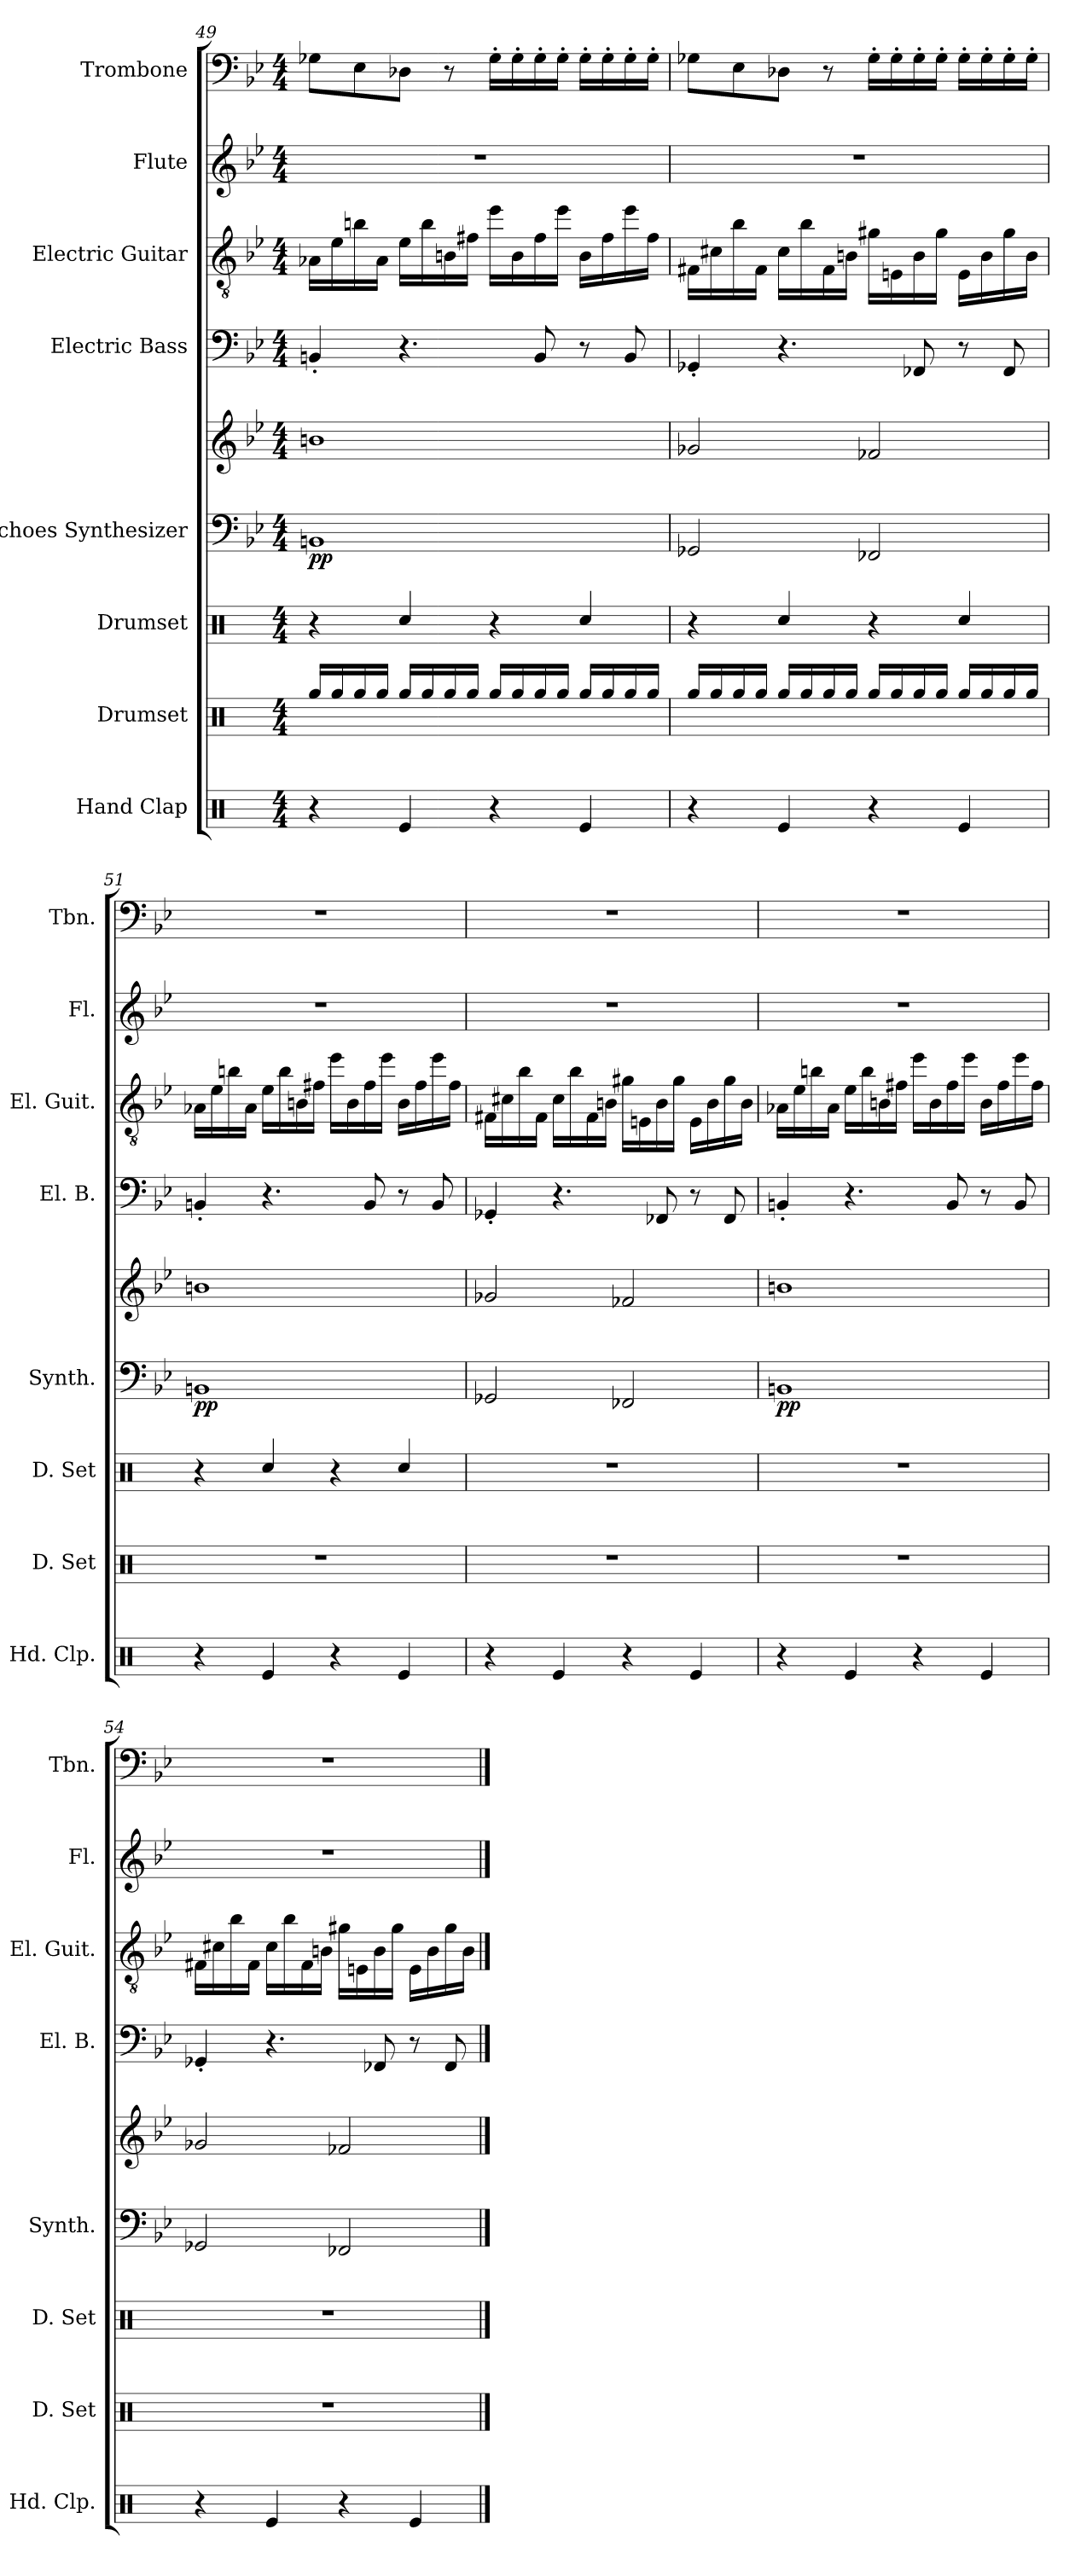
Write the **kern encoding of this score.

**kern	**kern	**kern	**kern	**kern	**dynam	**kern	**kern	**kern	**kern
*part8	*part7	*part6	*part5	*part5	*part5	*part4	*part3	*part2	*part1
*staff9	*staff8	*staff7	*staff6	*staff5	*staff5/6	*staff4	*staff3	*staff2	*staff1
*I"Hand Clap	*I"Drumset	*I"Drumset	*I"Echoes Synthesizer	*	*	*I"Electric Bass	*I"Electric Guitar	*I"Flute	*I"Trombone
*I'Hd. Clp.	*I'D. Set	*I'D. Set	*I'Synth.	*	*	*I'El. B.	*I'El. Guit.	*I'Fl.	*I'Tbn.
*clefX	*clefX	*clefX	*clefF4	*clefG2	*	*clefF4	*clefGv2	*clefG2	*clefF4
*	*	*	*	*	*	*ITrd7c12	*	*	*
*k[]	*k[]	*k[]	*k[b-e-]	*k[b-e-]	*	*k[b-e-]	*k[b-e-]	*k[b-e-]	*k[b-e-]
*M4/4	*M4/4	*M4/4	*M4/4	*M4/4	*	*M4/4	*M4/4	*M4/4	*M4/4
=49	=49	=49	=49	=49	=49	=49	=49	=49	=49
!	!	!	!	!	!LO:DY:b=2	!	!	!	!
!	!	!	!	!	!LO:DY:n=1:b	!	!	!	!
4r	16Rgg/LL	4r	1BBn	1bn	p p	4BBBn'/	16A-X\LL	1r	8G-X\L
.	16Rgg/	.	.	.	.	.	16e-\	.	.
.	16Rgg/	.	.	.	.	.	16bn\	.	8E-\
.	16Rgg/JJ	.	.	.	.	.	16A-\JJ	.	.
4Re/	16Rgg/LL	4Rcc/	.	.	.	4.r	16e-\LL	.	8D-X\J
.	16Rgg/	.	.	.	.	.	16b\	.	.
.	16Rgg/	.	.	.	.	.	16Bn\	.	8r
.	16Rgg/JJ	.	.	.	.	.	16f#X\JJ	.	.
4r	16Rgg/LL	4r	.	.	.	.	16ee-\LL	.	16G-'\LL
.	16Rgg/	.	.	.	.	.	16B\	.	16G-'\
.	16Rgg/	.	.	.	.	8BBB/	16f#\	.	16G-'\
.	16Rgg/JJ	.	.	.	.	.	16ee-\JJ	.	16G-'\JJ
4Re/	16Rgg/LL	4Rcc/	.	.	.	8r	16B\LL	.	16G-'\LL
.	16Rgg/	.	.	.	.	.	16f#\	.	16G-'\
.	16Rgg/	.	.	.	.	8BBB/	16ee-\	.	16G-'\
.	16Rgg/JJ	.	.	.	.	.	16f#\JJ	.	16G-'\JJ
!!LO:PB:g=z
=50	=50	=50	=50	=50	=50	=50	=50	=50	=50
4r	16Rgg/LL	4r	2GG-X/	2g-X/	.	4GGG-X'/	16F#X\LL	1r	8G-X\L
.	16Rgg/	.	.	.	.	.	16c#X\	.	.
.	16Rgg/	.	.	.	.	.	16b-\	.	8E-\
.	16Rgg/JJ	.	.	.	.	.	16F#\JJ	.	.
4Re/	16Rgg/LL	4Rcc/	.	.	.	4.r	16c#\LL	.	8D-X\J
.	16Rgg/	.	.	.	.	.	16b-\	.	.
.	16Rgg/	.	.	.	.	.	16F#\	.	8r
.	16Rgg/JJ	.	.	.	.	.	16Bn\JJ	.	.
4r	16Rgg/LL	4r	2FF-X/	2f-X/	.	.	16g#X\LL	.	16G-'\LL
.	16Rgg/	.	.	.	.	.	16En\	.	16G-'\
.	16Rgg/	.	.	.	.	8FFF-X/	16B\	.	16G-'\
.	16Rgg/JJ	.	.	.	.	.	16g#\JJ	.	16G-'\JJ
4Re/	16Rgg/LL	4Rcc/	.	.	.	8r	16E\LL	.	16G-'\LL
.	16Rgg/	.	.	.	.	.	16B\	.	16G-'\
.	16Rgg/	.	.	.	.	8FFF-/	16g#\	.	16G-'\
.	16Rgg/JJ	.	.	.	.	.	16B\JJ	.	16G-'\JJ
=51	=51	=51	=51	=51	=51	=51	=51	=51	=51
!	!	!	!	!	!LO:DY:b=2	!	!	!	!
!	!	!	!	!	!LO:DY:n=1:b	!	!	!	!
4r	1r	4r	1BBn	1bn	p p	4BBBn'/	16A-X\LL	1r	1r
.	.	.	.	.	.	.	16e-\	.	.
.	.	.	.	.	.	.	16bn\	.	.
.	.	.	.	.	.	.	16A-\JJ	.	.
4Re/	.	4Rcc/	.	.	.	4.r	16e-\LL	.	.
.	.	.	.	.	.	.	16b\	.	.
.	.	.	.	.	.	.	16Bn\	.	.
.	.	.	.	.	.	.	16f#X\JJ	.	.
4r	.	4r	.	.	.	.	16ee-\LL	.	.
.	.	.	.	.	.	.	16B\	.	.
.	.	.	.	.	.	8BBB/	16f#\	.	.
.	.	.	.	.	.	.	16ee-\JJ	.	.
4Re/	.	4Rcc/	.	.	.	8r	16B\LL	.	.
.	.	.	.	.	.	.	16f#\	.	.
.	.	.	.	.	.	8BBB/	16ee-\	.	.
.	.	.	.	.	.	.	16f#\JJ	.	.
!!LO:PB:g=z
=52	=52	=52	=52	=52	=52	=52	=52	=52	=52
4r	1r	1r	2GG-X/	2g-X/	.	4GGG-X'/	16F#X\LL	1r	1r
.	.	.	.	.	.	.	16c#X\	.	.
.	.	.	.	.	.	.	16b-\	.	.
.	.	.	.	.	.	.	16F#\JJ	.	.
4Re/	.	.	.	.	.	4.r	16c#\LL	.	.
.	.	.	.	.	.	.	16b-\	.	.
.	.	.	.	.	.	.	16F#\	.	.
.	.	.	.	.	.	.	16Bn\JJ	.	.
4r	.	.	2FF-X/	2f-X/	.	.	16g#X\LL	.	.
.	.	.	.	.	.	.	16En\	.	.
.	.	.	.	.	.	8FFF-X/	16B\	.	.
.	.	.	.	.	.	.	16g#\JJ	.	.
4Re/	.	.	.	.	.	8r	16E\LL	.	.
.	.	.	.	.	.	.	16B\	.	.
.	.	.	.	.	.	8FFF-/	16g#\	.	.
.	.	.	.	.	.	.	16B\JJ	.	.
=53	=53	=53	=53	=53	=53	=53	=53	=53	=53
!	!	!	!	!	!LO:DY:b=2	!	!	!	!
!	!	!	!	!	!LO:DY:n=1:b	!	!	!	!
4r	1r	1r	1BBn	1bn	p p	4BBBn'/	16A-X\LL	1r	1r
.	.	.	.	.	.	.	16e-\	.	.
.	.	.	.	.	.	.	16bn\	.	.
.	.	.	.	.	.	.	16A-\JJ	.	.
4Re/	.	.	.	.	.	4.r	16e-\LL	.	.
.	.	.	.	.	.	.	16b\	.	.
.	.	.	.	.	.	.	16Bn\	.	.
.	.	.	.	.	.	.	16f#X\JJ	.	.
4r	.	.	.	.	.	.	16ee-\LL	.	.
.	.	.	.	.	.	.	16B\	.	.
.	.	.	.	.	.	8BBB/	16f#\	.	.
.	.	.	.	.	.	.	16ee-\JJ	.	.
4Re/	.	.	.	.	.	8r	16B\LL	.	.
.	.	.	.	.	.	.	16f#\	.	.
.	.	.	.	.	.	8BBB/	16ee-\	.	.
.	.	.	.	.	.	.	16f#\JJ	.	.
!!LO:PB:g=z
=54	=54	=54	=54	=54	=54	=54	=54	=54	=54
4r	1r	1r	2GG-X/	2g-X/	.	4GGG-X'/	16F#X\LL	1r	1r
.	.	.	.	.	.	.	16c#X\	.	.
.	.	.	.	.	.	.	16b-\	.	.
.	.	.	.	.	.	.	16F#\JJ	.	.
4Re/	.	.	.	.	.	4.r	16c#\LL	.	.
.	.	.	.	.	.	.	16b-\	.	.
.	.	.	.	.	.	.	16F#\	.	.
.	.	.	.	.	.	.	16Bn\JJ	.	.
4r	.	.	2FF-X/	2f-X/	.	.	16g#X\LL	.	.
.	.	.	.	.	.	.	16En\	.	.
.	.	.	.	.	.	8FFF-X/	16B\	.	.
.	.	.	.	.	.	.	16g#\JJ	.	.
4Re/	.	.	.	.	.	8r	16E\LL	.	.
.	.	.	.	.	.	.	16B\	.	.
.	.	.	.	.	.	8FFF-/	16g#\	.	.
.	.	.	.	.	.	.	16B\JJ	.	.
==	==	==	==	==	==	==	==	==	==
*-	*-	*-	*-	*-	*-	*-	*-	*-	*-
